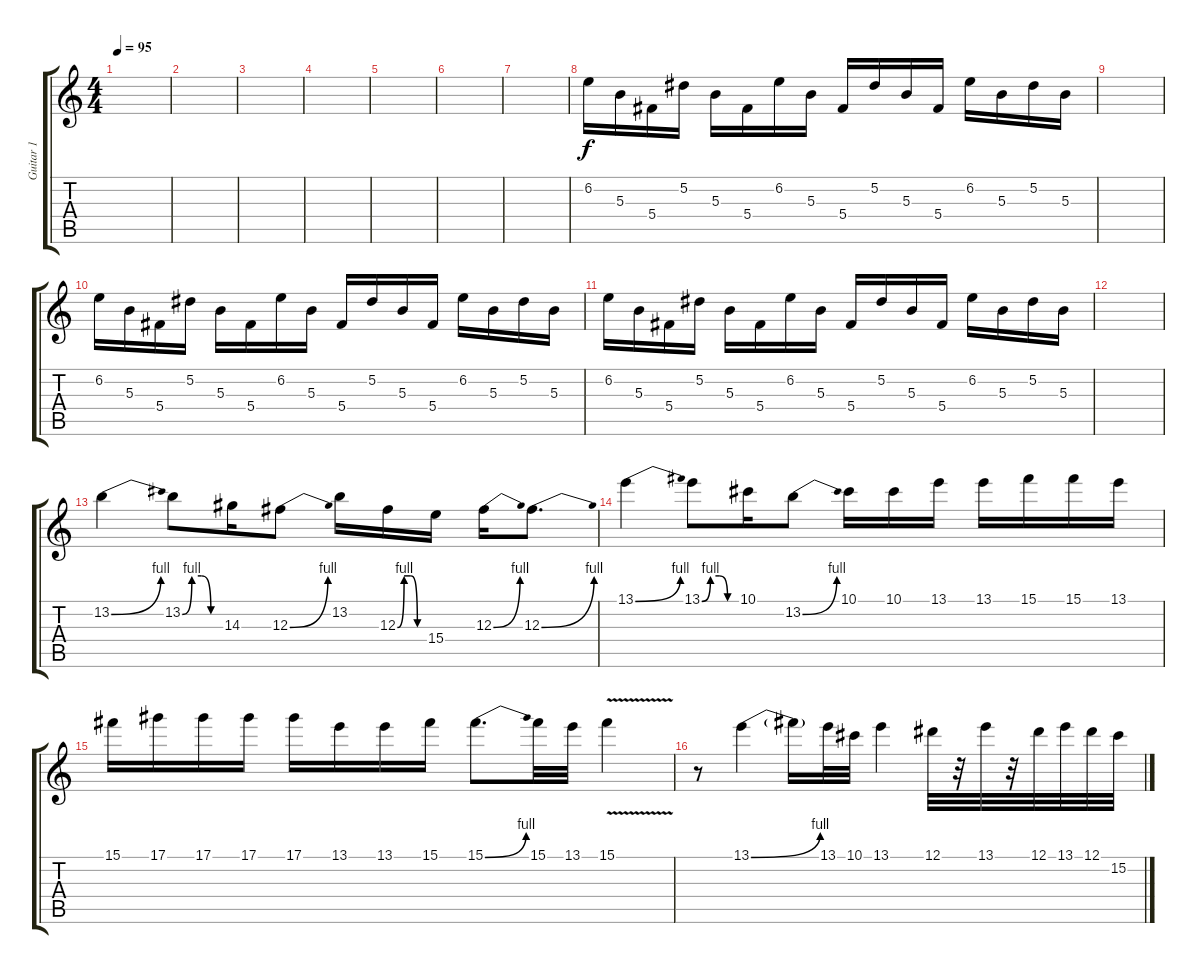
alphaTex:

\track ("Guitar 1" "Guitar 1") {instrument distortionguitar}
\staff {score tabs}
\tuning (Eb4 Bb3 Gb3 Db3 Ab2 Eb2) {hide}
\ts (4 4)
\tempo 95
\clef g2
\ks c
|
|
|
|
|
|
|
6.2.16 5.3.16 5.4.16 5.2.16 5.3.16 5.4.16 6.2.16 5.3.16 5.4.16 5.2.16 5.3.16 5.4.16 6.2.16 5.3.16 5.2.16 5.3.16 |
|
6.2.16 5.3.16 5.4.16 5.2.16 5.3.16 5.4.16 6.2.16 5.3.16 5.4.16 5.2.16 5.3.16 5.4.16 6.2.16 5.3.16 5.2.16 5.3.16 |
6.2.16 5.3.16 5.4.16 5.2.16 5.3.16 5.4.16 6.2.16 5.3.16 5.4.16 5.2.16 5.3.16 5.4.16 6.2.16 5.3.16 5.2.16 5.3.16 |
|
13.2{be (bend 0 0 60 4)}.4 13.2{be (custom 0 0 15 4 30 4 45 0 60 0)}.8 14.3.16 12.3{be (bend 0 0 60 4)}.8 13.2.16 12.3{be (custom 0 0 15 4 30 4 45 0 60 0)}.16 15.4.16 12.3{be (bend 0 0 60 4)}.16 12.3{be (bend 0 0 60 4)}.8{d} |
13.1{be (bend 0 0 60 4)}.4 13.1{be (custom 0 0 15 4 30 4 45 0 60 0)}.8 10.1.16 13.2{be (bend 0 0 60 4)}.8 10.1.16 10.1.16 13.1.16 13.1.16 15.1.16 15.1.16 13.1.16 |
15.1.16 17.1.16 17.1.16 17.1.16 17.1.16 13.1.16 13.1.16 15.1.16 15.1{be (bend 0 0 60 4)}.8{d} 15.1.32 13.1.32 15.1{v}.4 |
r.8 13.1{be (bend 0 0 60 4)}.4 13.1{t}.16 13.1.32 10.1.32 13.1.4 12.1.32 r.32 13.1.32 r.32 12.1.32 13.1.32 12.1.32 15.2.32
